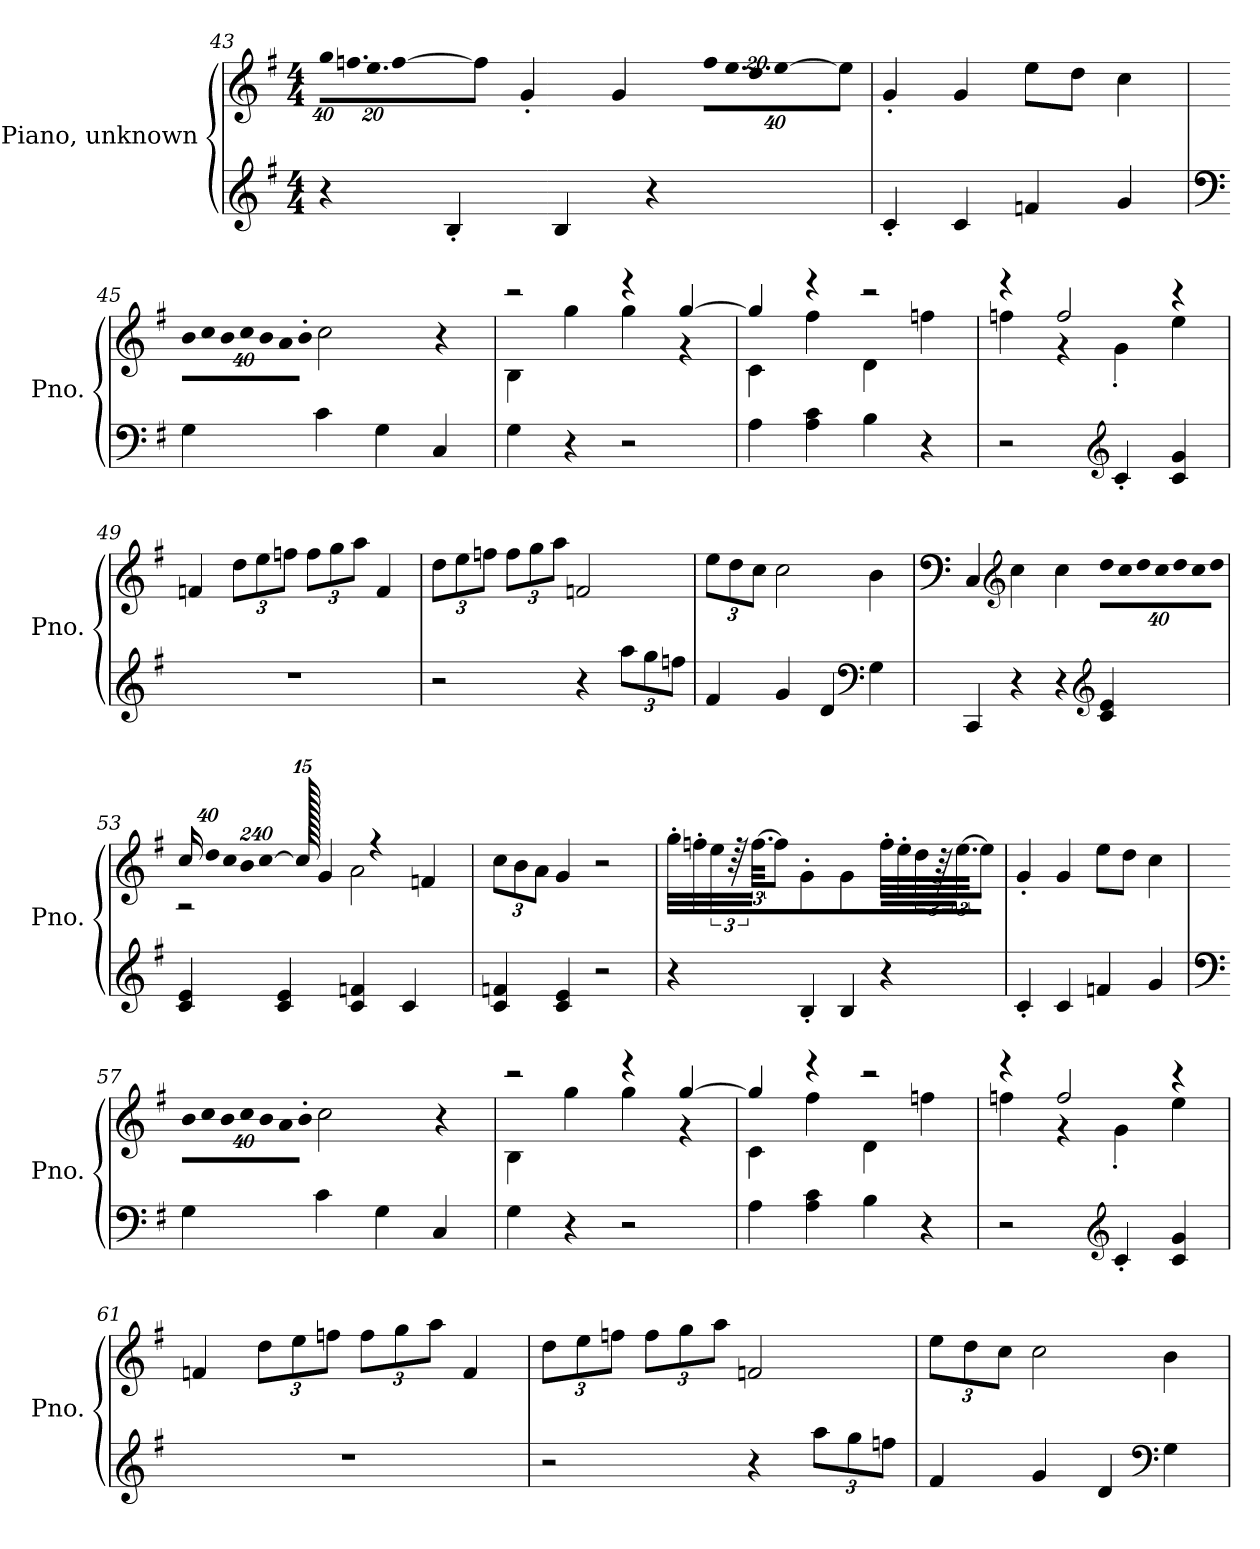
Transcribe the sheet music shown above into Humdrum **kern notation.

**kern	**kern
*part1	*part1
*staff2	*staff1
*I"Piano, unknown	*
*I'Pno.	*
!!LO:LB:g=z
*clefG2	*clefG2
*k[f#]	*k[f#]
*M4/4	*M4/4
*	*Xbrackettup
=43	=43
!	!LO:N:vis=32
4r	640%23gg\LLL
!	!LO:N:vis=64.
.	640%17ffn\L
!	!LO:N:vis=64.
.	640%17ee\J
!	!LO:N:vis=32
.	[640%23ff\JJ
.	8ff\J]
4B'/	4g'/
4B/	4g/
!	!LO:N:vis=32
4r	640%23ff\LLL
!	!LO:N:vis=64.
.	640%17ee\L
!	!LO:N:vis=64.
.	640%17dd\J
!	!LO:N:vis=32
.	[640%23ee\JJ
.	8ee\J]
=44	=44
4c'/	4g'/
4c/	4g/
4fn/	8ee\L
.	8dd\J
4g/	4cc\
=45	=45
*clefF4	*
!	!LO:N:vis=32
4G\	640%23b\LLL
!	!LO:N:vis=32
.	640%23cc\
!	!LO:N:vis=32
.	640%23b\
!	!LO:N:vis=32
.	640%23cc\
!	!LO:N:vis=32
.	640%23b\
!	!LO:N:vis=32
.	640%23a\
!	!LO:N:vis=32
.	640%23b'\JJJ
4c\	.
.	2cc\
4G\	.
4C/	.
.	4r
640ryy	.
=46	=46
*	*^
4G\	2r	4B\
4r	.	4gg\
2r	4r	4gg\
.	[4gg/	4r
=47	=47	=47
4A\	4gg/]	4c\
4A\ 4c\	4r	4ff#\
4B\	2r	4d\
4r	.	4ffn\
!!LO:LB:g=z	!!
=48	=48	=48
2r	4r	4ffn\
.	2ff/	4r
*clefG2	*	*
4c'/	.	4g'\
4c/ 4g/	4r	4ee\
*	*v	*v
=49	=49
1r	4fn/
.	12dd\L
.	12ee\
.	12ffn\J
.	12ff\L
.	12gg\
.	12aa\J
.	4f/
=50	=50
2r	12dd\L
.	12ee\
.	12ffn\J
.	12ff\L
.	12gg\
.	12aa\J
4r	2fn/
*Xbrackettup	*
12aa\L	.
12gg\	.
12ffn\J	.
=51	=51
4f#/	12ee\L
.	12dd\
.	12cc\J
4g/	2cc\
4d/	.
*clefF4	*
4G\	4b\
!!LO:PB:g=z
=52	=52
*	*clefF4
4CC/	4C/
*	*clefG2
4r	4cc\
4r	4cc\
*clefG2	*
!	!LO:N:vis=32
4c/ 4e/	640%23dd\LLL
!	!LO:N:vis=32
.	640%23cc\
!	!LO:N:vis=32
.	640%23dd\
!	!LO:N:vis=32
.	640%23cc\
!	!LO:N:vis=32
.	640%23dd\
!	!LO:N:vis=32
.	640%23cc\
!	!LO:N:vis=32
.	640%23dd\JJJ
640ryy	.
=53	=53
!	!LO:N:vis=32
*	*^
4c/ 4e/	640%23cc/LLL	2r
!	!LO:N:vis=32	!
.	640%23dd/	.
!	!LO:N:vis=32	!
.	640%23cc/J	.
!	!LO:N:vis=16	!
.	1920%137b/	.
.	[240%17cc/J	.
4c/ 4e/	1920cc/]	.
.	4g/	.
4c/ 4fn/	.	2a\
.	4r	.
4c/	.	.
.	4fn/	.
1920ryy	.	1920ryy
*	*v	*v
=54	=54
4c/ 4fn/	12cc\L
.	12b\
.	12a\J
4c/ 4e/	4g/
2r	2r
=55	=55
4r	32gg'\LLL
.	32ffn'\
*	*brackettup
.	48ee\JJJ
.	96r
.	[48.ff\KKL
.	8ff\J]
4B'/	4g'/
4B/	4g/
4r	32ff'\LLL
.	32ee'\
.	48dd\JJJ
.	96r
.	[48.ee\KKL
.	8ee\J]
!!LO:LB:g=z
=56	=56
4c'/	4g'/
4c/	4g/
4fn/	8ee\L
.	8dd\J
4g/	4cc\
=57	=57
*clefF4	*
*	*Xbrackettup
!	!LO:N:vis=32
4G\	640%23b\LLL
!	!LO:N:vis=32
.	640%23cc\
!	!LO:N:vis=32
.	640%23b\
!	!LO:N:vis=32
.	640%23cc\
!	!LO:N:vis=32
.	640%23b\
!	!LO:N:vis=32
.	640%23a\
!	!LO:N:vis=32
.	640%23b'\JJJ
4c\	.
.	2cc\
4G\	.
4C/	.
.	4r
640ryy	.
=58	=58
*	*^
4G\	2r	4B\
4r	.	4gg\
2r	4r	4gg\
.	[4gg/	4r
=59	=59	=59
4A\	4gg/]	4c\
4A\ 4c\	4r	4ff#\
4B\	2r	4d\
4r	.	4ffn\
=60	=60	=60
2r	4r	4ffn\
.	2ff/	4r
*clefG2	*	*
4c'/	.	4g'\
4c/ 4g/	4r	4ee\
*	*v	*v
=61	=61
1r	4fn/
.	12dd\L
.	12ee\
.	12ffn\J
.	12ff\L
.	12gg\
.	12aa\J
.	4f/
!!LO:LB:g=z
=62	=62
2r	12dd\L
.	12ee\
.	12ffn\J
.	12ff\L
.	12gg\
.	12aa\J
4r	2fn/
12aa\L	.
12gg\	.
12ffn\J	.
=63	=63
4f#/	12ee\L
.	12dd\
.	12cc\J
4g/	2cc\
4d/	.
*clefF4	*
4G\	4b\
=	=
*-	*-
